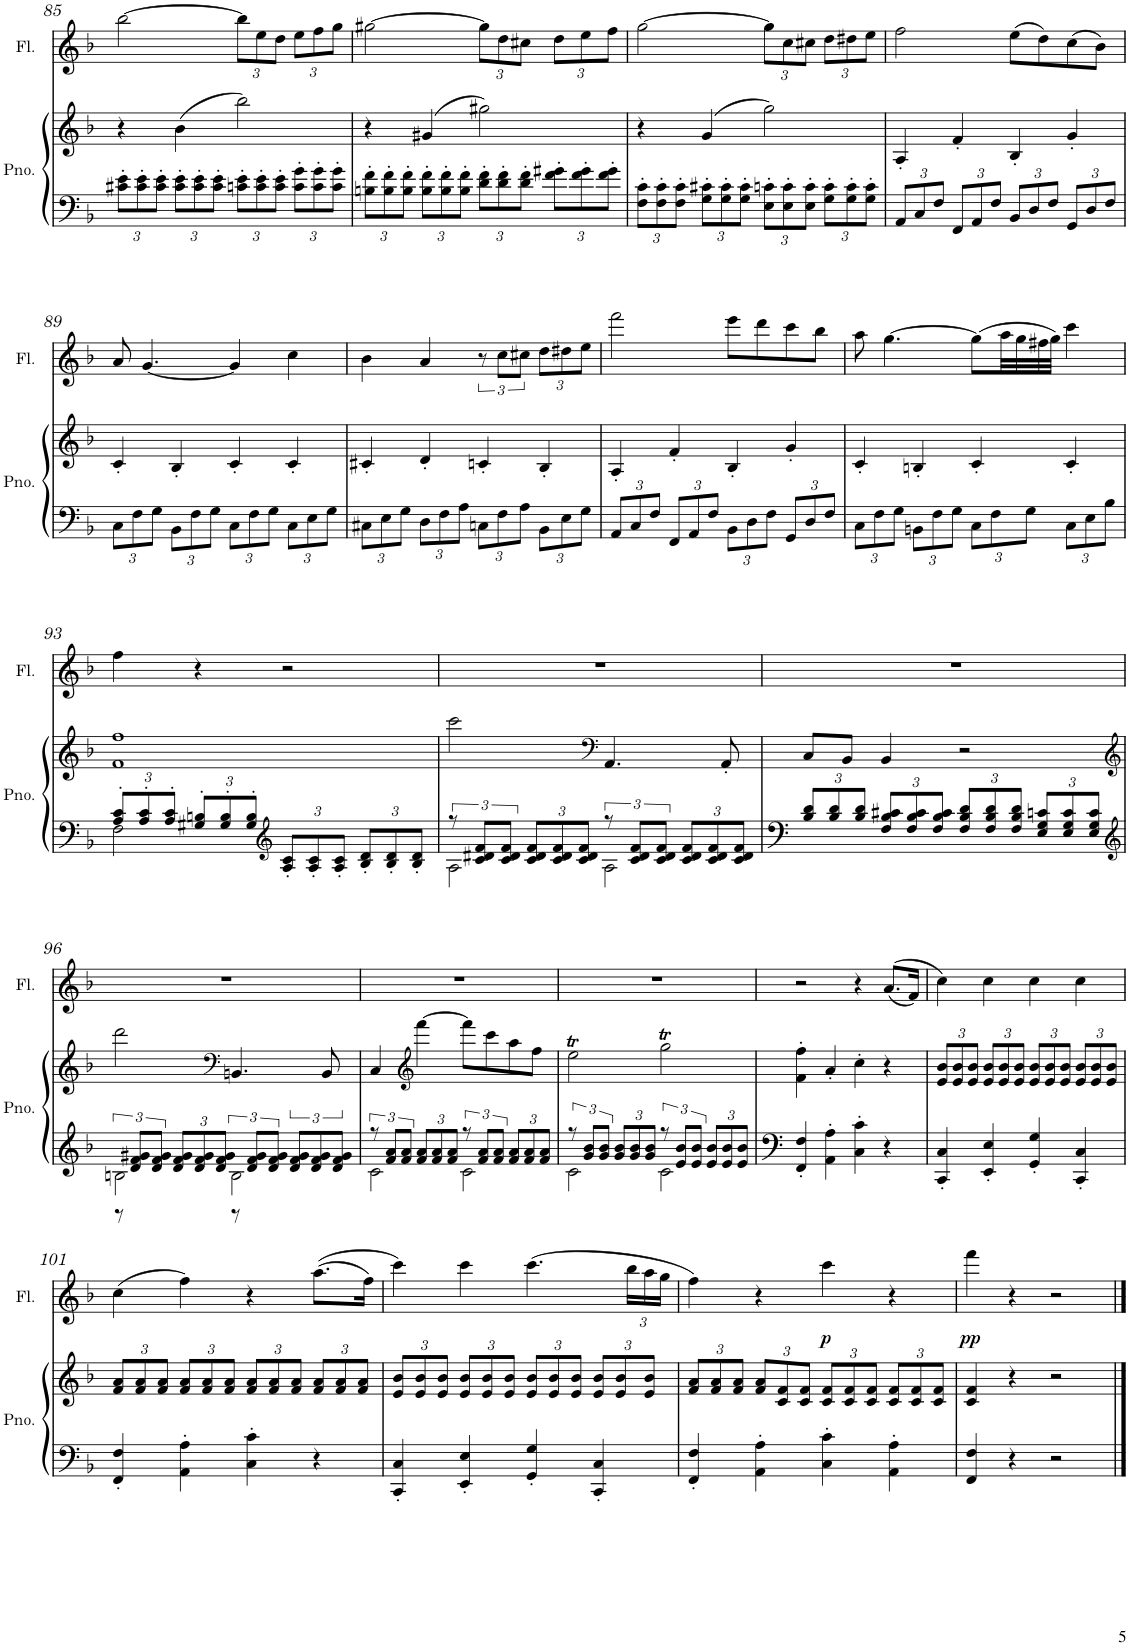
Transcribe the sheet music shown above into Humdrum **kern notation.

**kern	**kern	**kern	**dynam
*part2	*part2	*part1	*part1
*staff3	*staff2	*staff1	*staff1
*I"Piano	*	*I"Flute	*
*I'Pno.	*	*I'Fl.	*
!!LO:PB:g=z
*clefF4	*clefF4	*clefG2	*
*k[b-]	*k[b-]	*k[b-]	*
*M4/4	*M4/4	*M4/4	*
*Xbrackettup	*	*	*
=85	=85	=85	=85
12c#X\' 12e\'L	4r	[2bb-\	.
12c#\' 12e\'	.	.	.
12c#\' 12e\'J	.	.	.
12c#\' 12e\'L	(4b-\	.	.
12c#\' 12e\'	.	.	.
12c#\' 12e\'J	.	.	.
*	*	*Xbrackettup	*
12cn\' 12e\'L	2bb-\)	12bb-\L]	.
12c\' 12e\'	.	12ee\	.
12c\' 12e\'J	.	12dd\J	.
12c\' 12g\'L	.	12ee\L	.
12c\' 12g\'	.	12ff\	.
12c\' 12g\'J	.	12gg\J	.
=86	=86	=86	=86
12Bn\' 12f\'L	4r	[2gg#X\	.
12B\' 12f\'	.	.	.
12B\' 12f\'J	.	.	.
12B\' 12f\'L	(4g#X/	.	.
12B\' 12f\'	.	.	.
12B\' 12f\'J	.	.	.
12d\' 12f\'L	2gg#X\)	12gg#\L]	.
12d\' 12f\'	.	12dd\	.
12d\' 12f\'J	.	12cc#X\J	.
12f\' 12g#X\'L	.	12dd\L	.
12f\' 12g#\'	.	12ee\	.
12f\' 12g#\'J	.	12ff\J	.
=87	=87	=87	=87
12F\' 12c\'L	4r	[2gg\	.
12F\' 12c\'	.	.	.
12F\' 12c\'J	.	.	.
12G\' 12c#X\'L	(4g/	.	.
12G\' 12c#\'	.	.	.
12G\' 12c#\'J	.	.	.
12E\' 12cn\'L	2gg\)	12gg\L]	.
12E\' 12c\'	.	12cc\	.
12E\' 12c\'J	.	12cc#X\J	.
12G\' 12c\'L	.	12dd\L	.
12G\' 12c\'	.	12dd#X\	.
12G\' 12c\'J	.	12ee\J	.
=88	=88	=88	=88
12AA/L	4A'/	2ff\	.
12C/	.	.	.
12F/J	.	.	.
12FF/L	4f'/	.	.
12AA/	.	.	.
12F/J	.	.	.
12BB-/L	4B-'/	(8ee\L	.
12D/	.	.	.
.	.	8dd\)	.
12F/J	.	.	.
12GG/L	4g'/	(8cc\	.
12D/	.	.	.
.	.	8b-\J)	.
12F/J	.	.	.
!!LO:LB:g=z
=89	=89	=89	=89
12C\L	4c'/	8a/	.
12F\	.	.	.
.	.	[4.g/	.
12G\J	.	.	.
12BB-\L	4B-'/	.	.
12F\	.	.	.
12G\J	.	.	.
12C\L	4c'/	4g/]	.
12F\	.	.	.
12G\J	.	.	.
12C\L	4c'/	4cc\	.
12E\	.	.	.
12G\J	.	.	.
=90	=90	=90	=90
12C#X\L	4c#X'/	4b-\	.
12E\	.	.	.
12G\J	.	.	.
12D\L	4d'/	4a/	.
12F\	.	.	.
12A\J	.	.	.
*	*	*brackettup	*
12Cn\L	4cn'/	12r	.
12F\	.	12cc\L	.
12A\J	.	12cc#X\J	.
*	*	*Xbrackettup	*
12BB-\L	4B-'/	12dd\L	.
12E\	.	12dd#X\	.
12G\J	.	12ee\J	.
=91	=91	=91	=91
12AA/L	4A'/	2fff\	.
12C/	.	.	.
12F/J	.	.	.
12FF/L	4f'/	.	.
12AA/	.	.	.
12F/J	.	.	.
12BB-\L	4B-'/	8eee\L	.
12D\	.	.	.
.	.	8ddd\	.
12F\J	.	.	.
12GG/L	4g'/	8ccc\	.
12D/	.	.	.
.	.	8bb-\J	.
12F/J	.	.	.
=92	=92	=92	=92
12C\L	4c'/	8aa\	.
12F\	.	.	.
.	.	[4.gg\	.
12G\J	.	.	.
12BBn\L	4Bn'/	.	.
12F\	.	.	.
12G\J	.	.	.
12C\L	4c'/	(8gg\L]	.
12F\	.	.	.
.	.	32aa\LL	.
.	.	32gg\	.
12G\J	.	.	.
.	.	32ff#X\	.
.	.	32gg\JJJ)	.
12C\L	4c'/	4ccc\	.
12E\	.	.	.
12B-\J	.	.	.
!!LO:LB:g=z
=93	=93	=93	=93
*^	*	*	*
12A/' 12c/'L	2F\	1f 1ff	4ff\	.
12A/' 12c/'	.	.	.	.
12A/' 12c/'J	.	.	.	.
12G#X/' 12Bn/'L	.	.	4r	.
12G#/' 12B/'	.	.	.	.
12G#/' 12B/'J	.	.	.	.
*clefG2	*	*	*	*
12A/' 12c/'L	2ryy	.	2r	.
12A/' 12c/'	.	.	.	.
12A/' 12c/'J	.	.	.	.
12B/' 12d/'L	.	.	.	.
12B/' 12d/'	.	.	.	.
12B/' 12d/'J	.	.	.	.
*v	*v	*	*	*
=94	=94	=94	=94
*brackettup	*	*	*
*^	*	*	*
*	*^	*	*	*
12r	4ryy	2A\	2ccc\	1r	.
12c/ 12d#X/ 12f/L	.	.	.	.	.
12c/ 12d#/ 12f/J	.	.	.	.	.
*	*Xbrackettup	*	*	*	*
4ryy	12c/ 12d#/ 12f/L	.	.	.	.
.	12c/ 12d#/ 12f/	.	.	.	.
.	12c/ 12d#/ 12f/J	.	.	.	.
*	*	*	*clefF4	*	*
*brackettup	*	*	*	*	*
12r	4ryy	2A\	4.AA/	.	.
12c/ 12d#/ 12f/L	.	.	.	.	.
12c/ 12d#/ 12f/J	.	.	.	.	.
*	*Xbrackettup	*	*	*	*
4ryy	12c/ 12d#/ 12f/L	.	.	.	.
.	12c/ 12d#/ 12f/	.	.	.	.
.	.	.	8AA'/	.	.
.	12c/ 12d#/ 12f/J	.	.	.	.
*v	*v	*v	*	*	*
=95	=95	=95	=95
12B-/ 12d/L	8C/L	1r	.
12B-/ 12d/	.	.	.
.	8BB-/J	.	.
12B-/ 12d/J	.	.	.
12F/ 12B-/ 12c#X/L	4BB-/	.	.
12F/ 12B-/ 12c#/	.	.	.
12F/ 12B-/ 12c#/J	.	.	.
12F/ 12B-/ 12d/L	2r	.	.
12F/ 12B-/ 12d/	.	.	.
12F/ 12B-/ 12d/J	.	.	.
12E/ 12G/ 12cn/L	.	.	.
12E/ 12G/ 12c/	.	.	.
12E/ 12G/ 12c/J	.	.	.
!!LO:LB:g=z
=96	=96	=96	=96
*clefG2	*clefG2	*	*
*^	*	*	*
*	*^	*	*	*
*	*	*brackettup	*	*	*
2Bn\	4ryy	12r	2ddd\	1r	.
.	.	12d/ 12f/ 12g#X/L	.	.	.
.	.	12d/ 12f/ 12g#/J	.	.	.
*	*Xbrackettup	*	*	*	*
.	12d/ 12f/ 12g#/L	4ryy	.	.	.
.	12d/ 12f/ 12g#/	.	.	.	.
.	12d/ 12f/ 12g#/J	.	.	.	.
*	*	*	*clefF4	*	*
*	*	*brackettup	*	*	*
2B\	4ryy	12r	4.BBn/	.	.
.	.	12d/ 12f/ 12g#/L	.	.	.
.	.	12d/ 12f/ 12g#/J	.	.	.
.	12d/ 12f/ 12g#/L	4ryy	.	.	.
.	12d/ 12f/ 12g#/	.	.	.	.
.	.	.	8BB/	.	.
.	12d/ 12f/ 12g#/J	.	.	.	.
=97	=97	=97	=97	=97	=97
12r	4ryy	2c\	4C/	1r	.
12f/ 12a/L	.	.	.	.	.
12f/ 12a/J	.	.	.	.	.
*	*	*	*clefG2	*	*
*	*Xbrackettup	*	*	*	*
4ryy	12f/ 12a/L	.	[4fff\	.	.
.	12f/ 12a/	.	.	.	.
.	12f/ 12a/J	.	.	.	.
*brackettup	*	*	*	*	*
12r	4ryy	2c\	8fff\L]	.	.
12f/ 12a/L	.	.	.	.	.
.	.	.	8ccc\	.	.
12f/ 12a/J	.	.	.	.	.
*	*Xbrackettup	*	*	*	*
4ryy	12f/ 12a/L	.	8aa\	.	.
.	12f/ 12a/	.	.	.	.
.	.	.	8ff\J	.	.
.	12f/ 12a/J	.	.	.	.
=98	=98	=98	=98	=98	=98
*brackettup	*	*	*	*	*
12r	4ryy	2c\	2eet\	1r	.
12g/ 12b-/L	.	.	.	.	.
12g/ 12b-/J	.	.	.	.	.
*	*Xbrackettup	*	*	*	*
4ryy	12g/ 12b-/L	.	.	.	.
.	12g/ 12b-/	.	.	.	.
.	12g/ 12b-/J	.	.	.	.
*brackettup	*	*	*	*	*
12r	4ryy	2c\	2ggT\	.	.
12e/ 12b-/L	.	.	.	.	.
12e/ 12b-/J	.	.	.	.	.
*	*Xbrackettup	*	*	*	*
4ryy	12e/ 12b-/L	.	.	.	.
.	12e/ 12b-/	.	.	.	.
.	12e/ 12b-/J	.	.	.	.
*v	*v	*v	*	*	*
=99	=99	=99	=99
4FF/' 4F/'	4f\' 4ff\'	2r	.
4AA\' 4A\'	4a'/	.	.
4C\' 4c\'	4cc'\	4r	.
4r	4r	((8.a/L	.
.	.	16f/Jk)	.
=100	=100	=100	=100
*	*Xbrackettup	*	*
4CC/' 4C/'	12e/ 12b-/L	4cc\)	.
.	12e/ 12b-/	.	.
.	12e/ 12b-/J	.	.
4EE/' 4E/'	12e/ 12b-/L	4cc\	.
.	12e/ 12b-/	.	.
.	12e/ 12b-/J	.	.
4GG/' 4G/'	12e/ 12b-/L	4cc\	.
.	12e/ 12b-/	.	.
.	12e/ 12b-/J	.	.
4CC/' 4C/'	12e/ 12b-/L	4cc\	.
.	12e/ 12b-/	.	.
.	12e/ 12b-/J	.	.
!!LO:LB:g=z
=101	=101	=101	=101
4FF/' 4F/'	12f/ 12a/L	(4cc\	.
.	12f/ 12a/	.	.
.	12f/ 12a/J	.	.
4AA\' 4A\'	12f/ 12a/L	4ff\)	.
.	12f/ 12a/	.	.
.	12f/ 12a/J	.	.
4C\' 4c\'	12f/ 12a/L	4r	.
.	12f/ 12a/	.	.
.	12f/ 12a/J	.	.
4r	12f/ 12a/L	((8.aa\L	.
.	12f/ 12a/	.	.
.	12f/ 12a/J	.	.
.	.	16ff\Jk)	.
=102	=102	=102	=102
4CC/' 4C/'	12e/ 12b-/L	4ccc\)	.
.	12e/ 12b-/	.	.
.	12e/ 12b-/J	.	.
4EE/' 4E/'	12e/ 12b-/L	4ccc\	.
.	12e/ 12b-/	.	.
.	12e/ 12b-/J	.	.
4GG/' 4G/'	12e/ 12b-/L	(4.ccc\	.
.	12e/ 12b-/	.	.
.	12e/ 12b-/J	.	.
4CC/' 4C/'	12e/ 12b-/L	.	.
.	12e/ 12b-/	.	.
.	.	24bb-\LL	.
.	12e/ 12b-/J	24aa\	.
.	.	24gg\JJ	.
=103	=103	=103	=103
4FF/' 4F/'	12f/ 12a/L	4ff\)	.
.	12f/ 12a/	.	.
.	12f/ 12a/J	.	.
4AA\' 4A\'	12f/ 12a/L	4r	.
.	12c/ 12f/	.	.
.	12c/ 12f/J	.	.
!	!	!	!LO:DY:b
4C\' 4c\'	12c/ 12f/L	4ccc\	p
.	12c/ 12f/	.	.
.	12c/ 12f/J	.	.
4AA\' 4A\'	12c/ 12f/L	4r	.
.	12c/ 12f/	.	.
.	12c/ 12f/J	.	.
=104	=104	=104	=104
!	!	!	!LO:DY:b
4FF/ 4F/	4c/ 4f/	4fff\	pp
4r	4r	4r	.
2r	2r	2r	.
==	==	==	==
*-	*-	*-	*-
